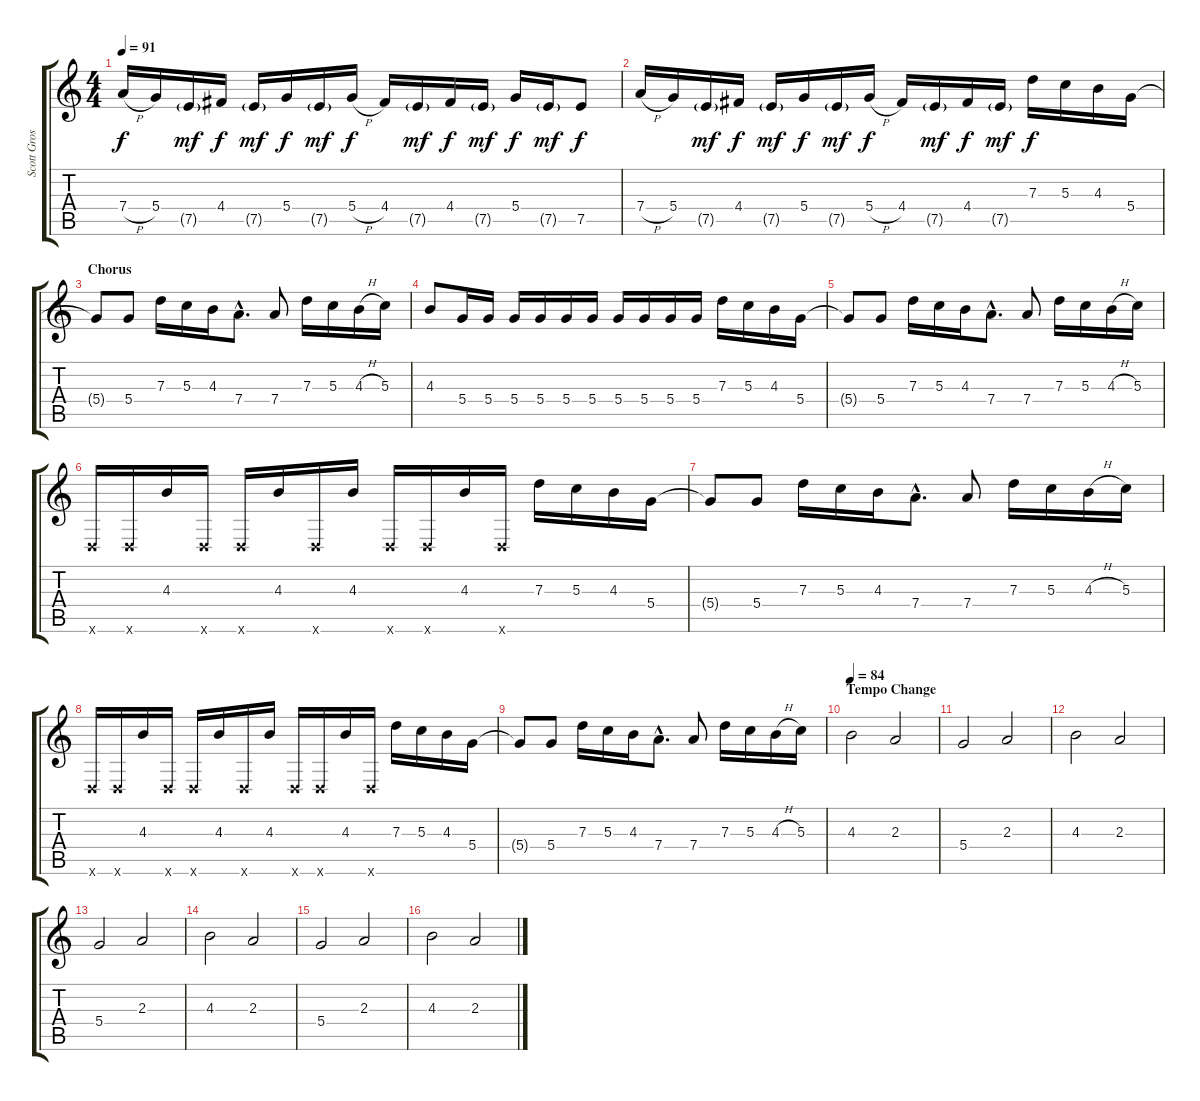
\track ("Scott Gross" "Scott Gros") {instrument distortionguitar}
\staff {score tabs}
\tuning (E4 B3 G3 D3 A2 D2) {hide}
\ts (4 4)
\tempo 91
\clef g2
\ks c
7.4{h}.16{dy f} 5.4.16 7.5{g}.16{dy mf} 4.4.16{dy f} 7.5{g}.16{dy mf} 5.4.16{dy f} 7.5{g}.16{dy mf} 5.4{h}.16{dy f} 4.4.16 7.5{g}.16{dy mf} 4.4.16{dy f} 7.5{g}.16{dy mf} 5.4.16{dy f} 7.5{g}.16{dy mf} 7.5.8{dy f} |
7.4{h}.16 5.4.16 7.5{g}.16{dy mf} 4.4.16{dy f} 7.5{g}.16{dy mf} 5.4.16{dy f} 7.5{g}.16{dy mf} 5.4{h}.16{dy f} 4.4.16 7.5{g}.16{dy mf} 4.4.16{dy f} 7.5{g}.16{dy mf} 7.3.16{dy f} 5.3.16 4.3.16 5.4.16 |
\section ("" "Chorus")
5.4{t}.8 5.4.8 7.3.16 5.3.16 4.3.16 7.4{hac}.8{d} 7.4.8 7.3.16 5.3.16 4.3{h}.16 5.3.16 |
4.3.8 5.4.16 5.4.16 5.4.16 5.4.16 5.4.16 5.4.16 5.4.16 5.4.16 5.4.16 5.4.16 7.3.16 5.3.16 4.3.16 5.4.16 |
5.4{t}.8 5.4.8 7.3.16 5.3.16 4.3.16 7.4{hac}.8{d} 7.4.8 7.3.16 5.3.16 4.3{h}.16 5.3.16 |
0.6{x}.16 0.6{x}.16 4.3.16 0.6{x}.16 0.6{x}.16 4.3.16 0.6{x}.16 4.3.16 0.6{x}.16 0.6{x}.16 4.3.16 0.6{x}.16 7.3.16 5.3.16 4.3.16 5.4.16 |
5.4{t}.8 5.4.8 7.3.16 5.3.16 4.3.16 7.4{hac}.8{d} 7.4.8 7.3.16 5.3.16 4.3{h}.16 5.3.16 |
0.6{x}.16 0.6{x}.16 4.3.16 0.6{x}.16 0.6{x}.16 4.3.16 0.6{x}.16 4.3.16 0.6{x}.16 0.6{x}.16 4.3.16 0.6{x}.16 7.3.16 5.3.16 4.3.16 5.4.16 |
5.4{t}.8 5.4.8 7.3.16 5.3.16 4.3.16 7.4{hac}.8{d} 7.4.8 7.3.16 5.3.16 4.3{h}.16 5.3.16 |
\section ("" "Tempo Change")
\tempo 84
4.3.2 2.3.2 |
5.4.2 2.3.2 |
4.3.2 2.3.2 |
5.4.2 2.3.2 |
4.3.2 2.3.2 |
5.4.2 2.3.2 |
4.3.2 2.3.2
